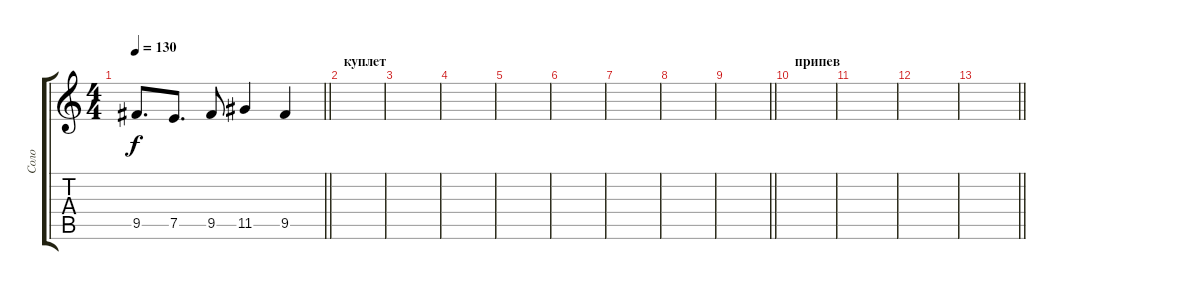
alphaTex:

\track ("Соло" "Соло") {instrument distortionguitar}
\staff {score tabs}
\tuning (E4 B3 G3 D3 A2 E2) {hide}
\ts (4 4)
\tempo 130
\clef g2
\barLineRight lightlight
\ks c
9.5.8{d dy f} 7.5.8{d} 9.5.8 11.5.4 9.5.4 |
\section ("" "куплет")
|
|
|
|
|
|
|
\barLineRight lightlight
|
\section ("" "припев")
|
|
|
\barLineRight lightlight
